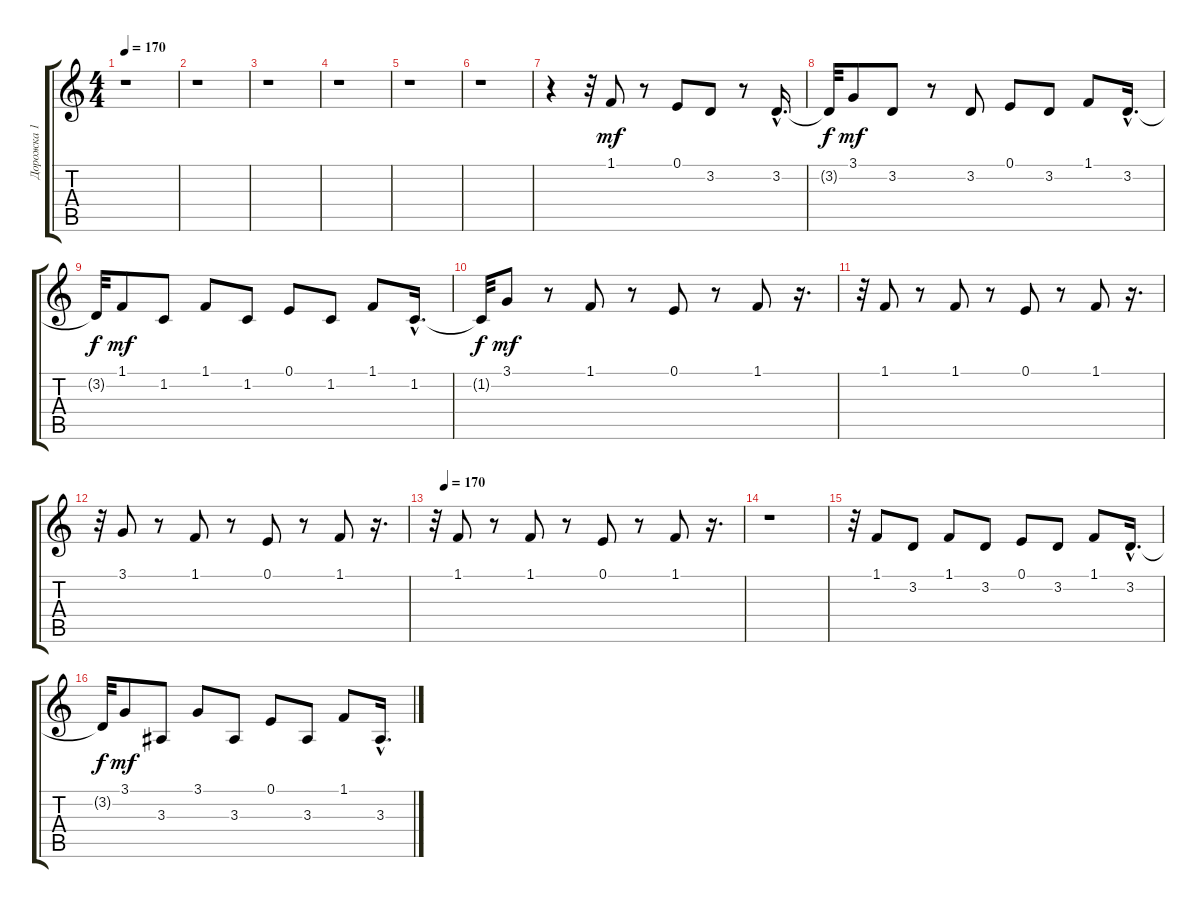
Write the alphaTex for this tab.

\track ("Дорожка 1" "Дорожка 1") {instrument marimba}
\staff {score tabs}
\tuning (E4 B3 G3 D3 A2 E2) {hide}
\ts (4 4)
\tempo 170
\clef g2
\ks c
r.1{dy f} |
r.1 |
r.1 |
r.1 |
r.1 |
r.1 |
r.4 r.32 1.1.8{dy mf} r.8 0.1.8 3.2.8 r.8 3.2{hac}.16{d} |
3.2{t}.32{dy f} 3.1.8{dy mf} 3.2.8 r.8 3.2.8 0.1.8 3.2.8 1.1.8 3.2{hac}.16{d} |
3.2{t}.32{dy f} 1.1.8{dy mf} 1.2.8 1.1.8 1.2.8 0.1.8 1.2.8 1.1.8 1.2{hac}.16{d} |
1.2{t}.32{dy f} 3.1.8{dy mf} r.8 1.1.8 r.8 0.1.8 r.8 1.1.8 r.16{d} |
r.32 1.1.8 r.8 1.1.8 r.8 0.1.8 r.8 1.1.8 r.16{d} |
r.32 3.1.8 r.8 1.1.8 r.8 0.1.8 r.8 1.1.8 r.16{d} |
\tempo (170 0.03125)
r.32 1.1.8 r.8 1.1.8 r.8 0.1.8 r.8 1.1.8 r.16{d} |
r.1 |
r.32 1.1.8 3.2.8 1.1.8 3.2.8 0.1.8 3.2.8 1.1.8 3.2{hac}.16{d} |
3.2{t}.32{dy f} 3.1.8{dy mf} 3.3.8 3.1.8 3.3.8 0.1.8 3.3.8 1.1.8 3.3{hac}.16{d}
